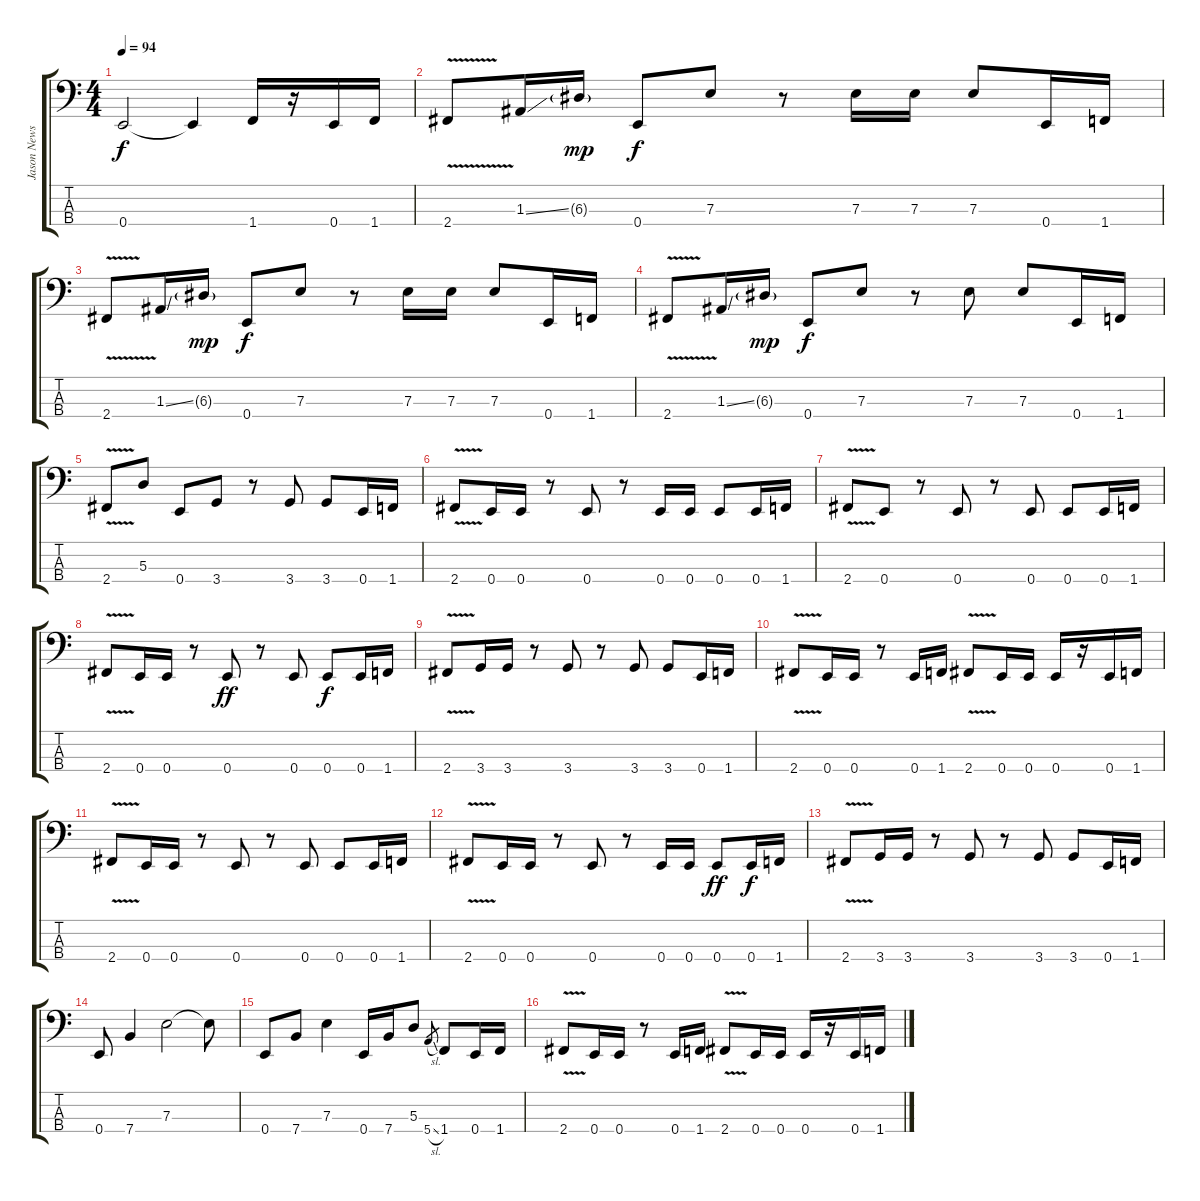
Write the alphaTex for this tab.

\track ("Jason Newsted" "Jason News") {instrument electricbasspick}
\staff {score tabs}
\tuning (G2 D2 A1 E1) {hide}
\ts (4 4)
\tempo 94
\clef f4
\ks c
0.4{t}.2{dy f} 0.4{t}.4 1.4.16 r.16 0.4.16 1.4.16 |
2.4{v}.8 1.3{ss}.16 6.3{g}.16{dy mp} 0.4.8{dy f} 7.3.8 r.8 7.3.16 7.3.16 7.3.8 0.4.16 1.4.16 |
2.4{v}.8 1.3{ss}.16 6.3{g}.16{dy mp} 0.4.8{dy f} 7.3.8 r.8 7.3.16 7.3.16 7.3.8 0.4.16 1.4.16 |
2.4{v}.8 1.3{ss}.16 6.3{g}.16{dy mp} 0.4.8{dy f} 7.3.8 r.8 7.3.8 7.3.8 0.4.16 1.4.16 |
2.4{v}.8 5.3.8 0.4.8 3.4.8 r.8 3.4.8 3.4.8 0.4.16 1.4.16 |
2.4{v}.8 0.4.16 0.4.16 r.8 0.4.8 r.8 0.4.16 0.4.16 0.4.8 0.4.16 1.4.16 |
2.4{v}.8 0.4.8 r.8 0.4.8 r.8 0.4.8 0.4.8 0.4.16 1.4.16 |
2.4{v}.8 0.4.16 0.4.16 r.8 0.4.8{dy ff} r.8 0.4.8 0.4.8{dy f} 0.4.16 1.4.16 |
2.4{v}.8 3.4.16 3.4.16 r.8 3.4.8 r.8 3.4.8 3.4.8 0.4.16 1.4.16 |
2.4{v}.8 0.4.16 0.4.16 r.8 0.4.16 1.4.16 2.4{v}.8 0.4.16 0.4.16 0.4.16 r.16 0.4.16 1.4.16 |
2.4{v}.8 0.4.16 0.4.16 r.8 0.4.8 r.8 0.4.8 0.4.8 0.4.16 1.4.16 |
2.4{v}.8 0.4.16 0.4.16 r.8 0.4.8 r.8 0.4.16 0.4.16 0.4.8{dy ff} 0.4.16{dy f} 1.4.16 |
2.4{v}.8 3.4.16 3.4.16 r.8 3.4.8 r.8 3.4.8 3.4.8 0.4.16 1.4.16 |
0.4.8 7.4.4 7.3.2 7.3{t}.8 |
0.4.8 7.4.8 7.3.4 0.4.16 7.4.16 5.3.8 5.4{sl}.8{gr} 1.4.8 0.4.16 1.4.16 |
2.4{v}.8 0.4.16 0.4.16 r.8 0.4.16 1.4.16 2.4{v}.8 0.4.16 0.4.16 0.4.16 r.16 0.4.16 1.4.16
